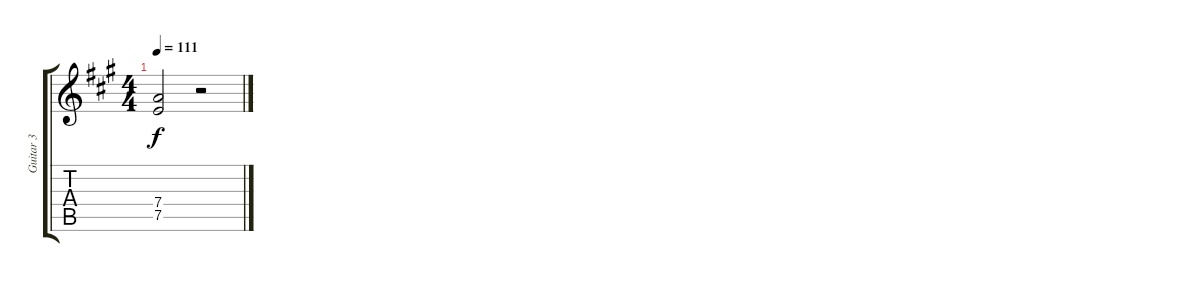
\track ("Guitar 3" "Guitar 3") {instrument electricguitarmuted}
\staff {score tabs}
\tuning (E4 B3 G3 D3 A2 E2) {hide}
\ts (4 4)
\tempo 111
\clef g2
\ks a
(7.4 7.5).2{dy f} r.2
